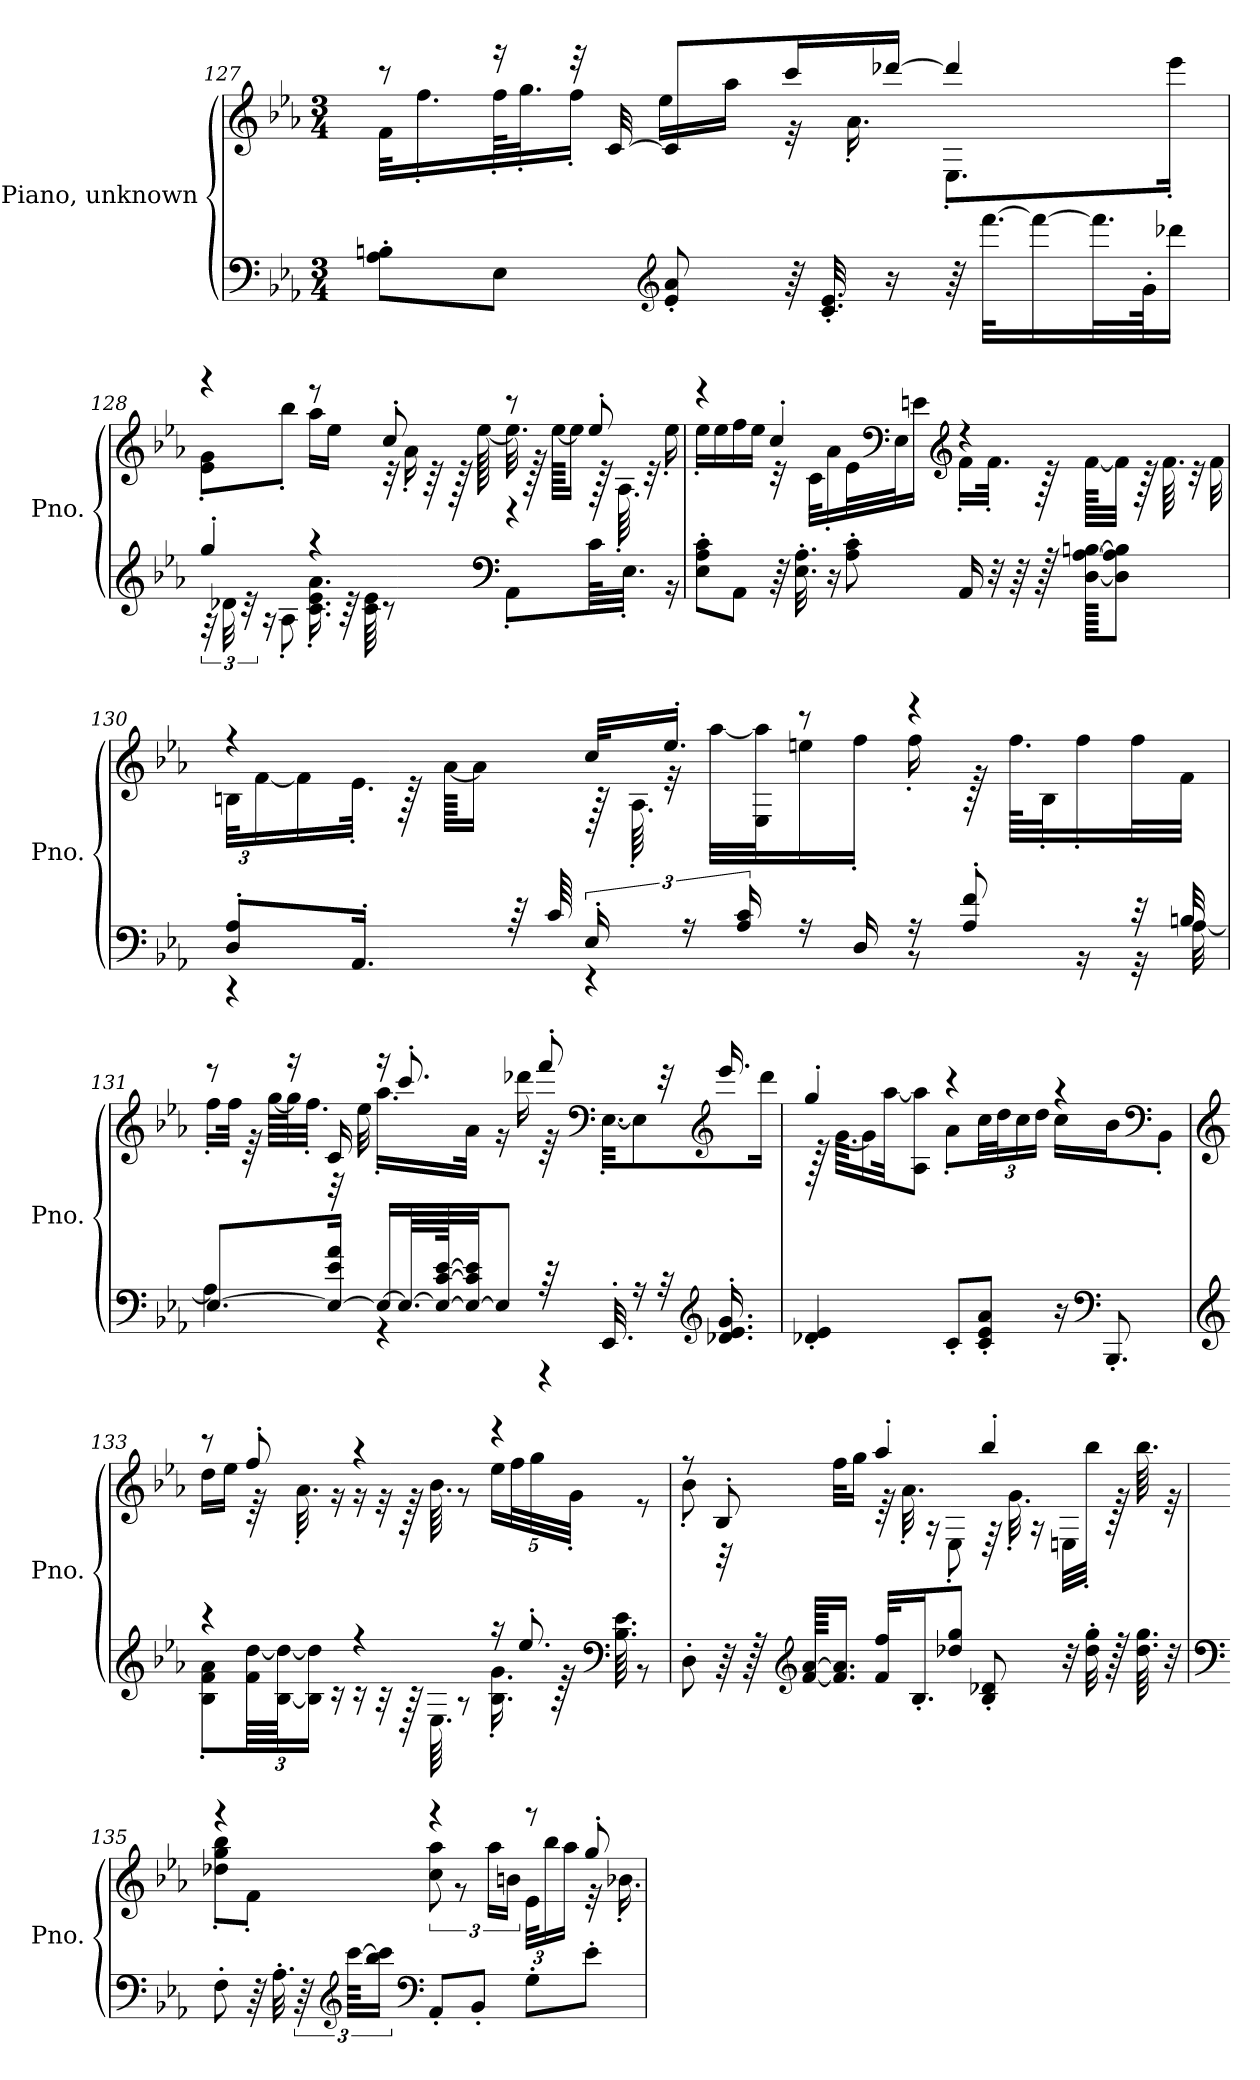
**kern	**kern
*part1	*part1
*staff2	*staff1
*I"Piano, unknown	*
*I'Pno.	*
!!LO:PB:g=z
*clefF4	*clefG2
*k[b-e-a-]	*k[b-e-a-]
*M3/4	*M3/4
=127	=127
*	*^
8A-\' 8Bn\'L	8r	32f\KLL
.	.	16.ff'\
8E-\J	16r	64ff'\KL
.	.	32.gg'\J
.	32r	16ff'\JJ
.	[32c/	.
*clefG2	*	*
8e-/' 8a-/'	8c/L]	16ee-\LL
.	.	16aa-\JJ
64r	16ccc/L	32r
32.c/' 32.e-/'	.	.
.	.	16.a-'\
16r	[16ddd-X/JJ	.
64r	4ddd-/]	8.E-'\L
[32.fff\KLL	.	.
16fff\_	.	.
32.fff\L]	.	.
64g'\JK	.	.
16ddd-X\JJ	.	16eee-'\Jk
!!LO:LB:g=z	!!
=128	=128	=128
*^	*	*
4gg'/	48r	4r	8e-\' 8g\'L
.	48d-X\	.	.
.	48r	.	.
.	16r	.	.
.	8A-'\	.	8bb-'\J
4r	16.c\' 16.e-\' 16.a-\'	8r	16aa-\LL
.	.	.	16ee-\JJ
.	64r	.	.
.	64c\ 64e-\	.	.
.	8r	8cc'/	32r
.	.	.	16a-'\
.	.	.	64r
.	.	.	128r
.	.	.	[128ee-\
*clefF4	*	*	*
4r	8AA-'\L	8r	32.ee-\]
.	.	.	128r
.	.	.	[128ee-\KKKLL
.	.	.	16ee-\JJ]
.	64c\KLL	8ee-'/	128r
.	.	.	64.A-'\
.	32.E-'\JJJ	.	.
.	.	.	32r
.	16r	.	16ee-'\
*v	*v	*	*
!!LO:LB:g=z	!!
=129	=129	=129
8E-\' 8A-\' 8c\'L	4r	16ee-'\LL
.	.	16ee-\
8AA-\J	.	16ff\
.	.	16ee-\JJ
64r	4cc'/	32r
32.E-\' 32.A-\'	.	.
.	.	32c\KLL
16r	.	16a-'\
8A-\' 8c\'	.	32e-\L
*	*clefF4	*
.	.	32E-\J
.	.	16en\JJ
*	*clefG2	*
16AA-/	4r	16f'\LL
32r	.	32.f'\JJk
64r	.	.
128r	.	128r
[128D\ [128A-\ [128Bn\KKKKL	.	[128f\KKLLL
8D\] 8A-\] 8B\]J	.	32f\JJJ]
.	.	128r
.	.	64.f\
.	.	32r
.	.	32f\
!!LO:LB:g=z	!!
=130	=130	=130
*^	*	*
*	*	*	*Xbrackettup
8D/' 8A-/'L	4r	4r	48Bn\KLL
.	.	.	[24f\
.	.	.	16f\]
16.AA-'/Jk	.	.	32.e-'\JJk
.	.	.	128r
.	.	.	[128a-\KKKLL
.	.	.	16a-\JJ]
64r	.	.	.
64c/	.	.	.
24E-'/	4r	32cc/KLL	128r
.	.	.	64.A-'\
.	.	16.ee-'/JJ	32r
24r	.	.	.
.	.	.	[32aa-\LLL
24A-/ 24c/	.	.	.
.	.	.	32E-\ 32aa-\]J
16r	.	8r	16een\
16D/	.	.	16ff'\JJ
16r	8r	4r	16ff'\
8A-/' 8f/'	.	.	128r
.	.	.	64.ff\KLLL
.	.	.	32B'\J
.	16r	.	16ff'\
32r	32r	.	32ff\L
32Bn/	[32A-\	.	32f\JJJ
!!LO:LB:g=z	!!
=131	=131	=131	=131
[8.E-/L	4A-\]	8r	16ff'\LL
.	.	.	32ff\JJk
.	.	.	64r
.	.	.	[64gg\LLLL
.	.	16r	64gg\J]
.	.	.	32.ff'\JJJ
16E-/_ 16e-/ 16a-/Jk	.	16c/	32r
.	.	.	32ee-\
16E-/LL_	4r	16r	16.aa-'\LL
64.E-/LL_	.	8.ccc'/	.
128E-/_ [128c/ [128e-/JK	.	.	.
32E-/_ 32c/] 32e-/]JJ	.	.	32a-\JJk
8E-/J]	.	.	16r
.	.	.	16ddd-X\
64r	4r	8fff'/	64r
*	*	*clefF4	*
32.EE-'/	.	.	[32.E-'\KKL
16r	.	.	8E-\]
32r	.	32r	.
*clefG2	*	*clefG2	*
16.d-X/' 16.e-/' 16.g/'	.	16.eee-/	.
.	.	.	16ddd-\Jk
*v	*v	*	*
!!LO:LB:g=z	!!
=132	=132	=132
4d-X/' 4e-/'	4gg'/	128r
.	.	[64.g\KKLL
.	.	16g\]
.	.	[32aa-\JK
.	.	8A-\ 8aa-\]J
8c'/L	4r	8a-'\L
8c/' 8e-/' 8a-/'J	.	48cc\LL
.	.	48dd\J
.	.	24cc\
.	.	24dd\JJ
16r	4r	16cc\LL
*clefF4	*	*
8.BBB-'/	.	16b-\J
*	*clefF4	*
.	.	8BB-'\J
=133	=133	=133
*clefG2	*clefG2	*
*^	*	*
4r	8B-\' 8f\' 8a-\'L	8r	16dd\LL
.	.	.	16ee-\JJ
*	*Xbrackettup	*	*
.	96f\ [96dd\LLL	8ff'/	64r
.	[96B-\ 96dd\_JJ	.	.
.	.	.	32.a-'\
.	24B-\] 24dd\]JJ	.	.
.	16r	.	16r
4r	16r	4r	16r
.	32r	.	32r
.	128r	.	128r
.	64.E-\	.	64.b-\
.	8r	.	8r
16r	16.B-\' 16.g\'	4r	20ee-\LL
.	.	.	40ff\L
8.ee-'/	.	.	.
.	.	.	40gg\
.	128r	.	.
.	.	.	40g'\JJJ
*clefF4	*	*	*
.	64.B-\ 64.e-\	.	.
.	8r	.	8r
*v	*v	*	*
!!LO:PB:g=z	!!
=134	=134	=134
8D'\	8r	8b-'\
64r	8B-'/	32r
128r	.	.
*clefG2	*	*
[128f/ [128a-/KKKLL	.	.
16.f/] 16.a-/]JJ	.	32ff\KLL
.	.	16gg\JJ
32f/ 32ff/KLL	4aa-'/	64r
.	.	32.a-'\
16.B-'/J	.	.
.	.	16r
8dd-X/ 8gg/J	.	8E-'\
8B-/' 8d-X/'	4bb-'/	64r
.	.	32.g'\
.	.	16r
32r	.	32En\LLL
32dd-\' 32gg\'	.	32bb-'\JJJ
128r	.	128r
64.dd-\ 64.gg\	.	64.bb-\
32r	.	32r
!!LO:LB:g=z	!!
=135	=135	=135
*clefF4	*	*
8F'\	4r	8dd-X\' 8gg\' 8bb-\'L
64r	.	8f'\J
32.A-'\	.	.
*brackettup	*	*
96r	.	.
*clefG2	*	*
[96ccc\KKLL	.	.
24bb-\ 24ccc\]JJ	.	.
*clefF4	*	*
*	*	*brackettup
8AA-'/L	4r	12cc\ 12aa-\
.	.	12r
8BB-'/J	.	.
.	.	24aa-\LL
.	.	24bn\JJ
*	*	*Xbrackettup
8G'\L	8r	48e-\KLL
.	.	24bb-\
.	.	16aa-\JJ
8e-'\J	8gg'/	32r
.	.	16.b-X'\
*	*v	*v
=	=
*-	*-
